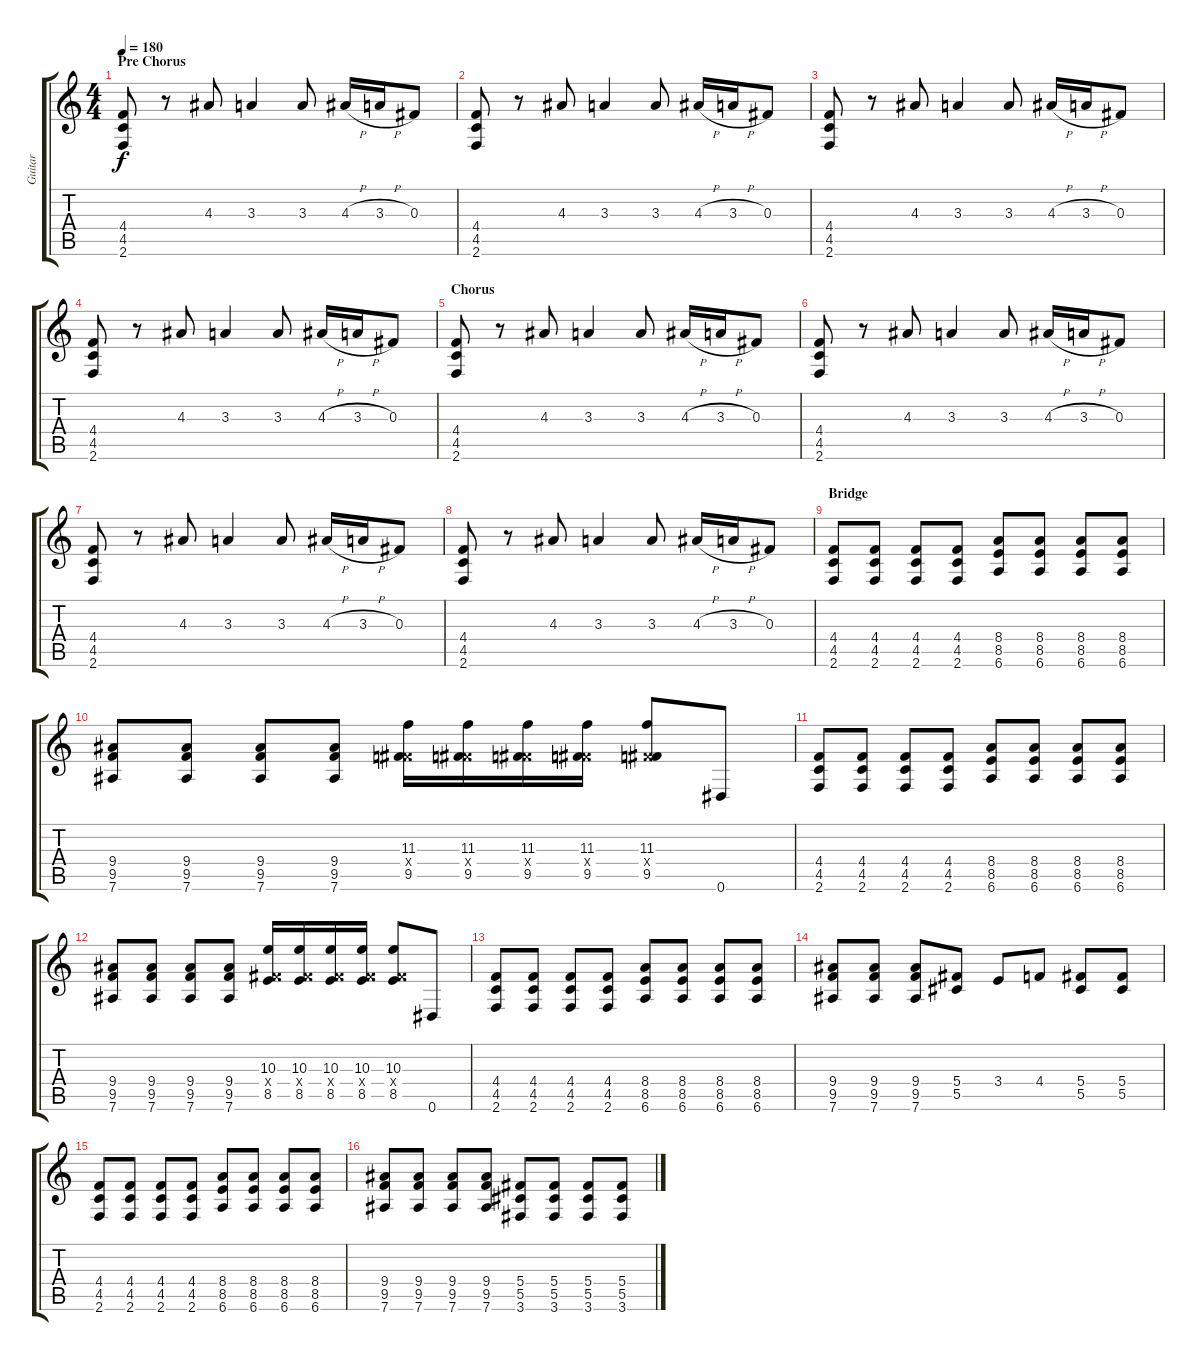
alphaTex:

\track ("Guitar" "Guitar") {instrument distortionguitar}
\staff {score tabs}
\tuning (Eb4 Bb3 Gb3 Db3 Ab2 Eb2) {hide}
\ts (4 4)
\section ("" "Pre Chorus")
\tempo 180
\clef g2
\ks c
(4.4 4.5 2.6).8{dy f} r.8 4.3.8 3.3.4 3.3.8 4.3{h}.16 3.3{h}.16 0.3.8 |
(4.4 4.5 2.6).8 r.8 4.3.8 3.3.4 3.3.8 4.3{h}.16 3.3{h}.16 0.3.8 |
(4.4 4.5 2.6).8 r.8 4.3.8 3.3.4 3.3.8 4.3{h}.16 3.3{h}.16 0.3.8 |
(4.4 4.5 2.6).8 r.8 4.3.8 3.3.4 3.3.8 4.3{h}.16 3.3{h}.16 0.3.8 |
\section ("" "Chorus")
(4.4 4.5 2.6).8 r.8 4.3.8 3.3.4 3.3.8 4.3{h}.16 3.3{h}.16 0.3.8 |
(4.4 4.5 2.6).8 r.8 4.3.8 3.3.4 3.3.8 4.3{h}.16 3.3{h}.16 0.3.8 |
(4.4 4.5 2.6).8 r.8 4.3.8 3.3.4 3.3.8 4.3{h}.16 3.3{h}.16 0.3.8 |
(4.4 4.5 2.6).8 r.8 4.3.8 3.3.4 3.3.8 4.3{h}.16 3.3{h}.16 0.3.8 |
\section ("" "Bridge")
(4.4 4.5 2.6).8 (4.4 4.5 2.6).8 (4.4 4.5 2.6).8 (4.4 4.5 2.6).8 (8.4 8.5 6.6).8 (8.4 8.5 6.6).8 (8.4 8.5 6.6).8 (8.4 8.5 6.6).8 |
(9.4 9.5 7.6).8 (9.4 9.5 7.6).8 (9.4 9.5 7.6).8 (9.4 9.5 7.6).8 (11.3 5.4{x} 9.5).16 (11.3 5.4{x} 9.5).16 (11.3 5.4{x} 9.5).16 (11.3 5.4{x} 9.5).16 (11.3 5.4{x} 9.5).8 0.6.8 |
(4.4 4.5 2.6).8 (4.4 4.5 2.6).8 (4.4 4.5 2.6).8 (4.4 4.5 2.6).8 (8.4 8.5 6.6).8 (8.4 8.5 6.6).8 (8.4 8.5 6.6).8 (8.4 8.5 6.6).8 |
(9.4 9.5 7.6).8 (9.4 9.5 7.6).8 (9.4 9.5 7.6).8 (9.4 9.5 7.6).8 (10.3 5.4{x} 8.5).16 (10.3 5.4{x} 8.5).16 (10.3 5.4{x} 8.5).16 (10.3 5.4{x} 8.5).16 (10.3 5.4{x} 8.5).8 0.6.8 |
(4.4 4.5 2.6).8 (4.4 4.5 2.6).8 (4.4 4.5 2.6).8 (4.4 4.5 2.6).8 (8.4 8.5 6.6).8 (8.4 8.5 6.6).8 (8.4 8.5 6.6).8 (8.4 8.5 6.6).8 |
(9.4 9.5 7.6).8 (9.4 9.5 7.6).8 (9.4 9.5 7.6).8 (5.4 5.5).8 3.4.8 4.4.8 (5.4 5.5).8 (5.4 5.5).8 |
(4.4 4.5 2.6).8 (4.4 4.5 2.6).8 (4.4 4.5 2.6).8 (4.4 4.5 2.6).8 (8.4 8.5 6.6).8 (8.4 8.5 6.6).8 (8.4 8.5 6.6).8 (8.4 8.5 6.6).8 |
(9.4 9.5 7.6).8 (9.4 9.5 7.6).8 (9.4 9.5 7.6).8 (9.4 9.5 7.6).8 (5.4 5.5 3.6).8 (5.4 5.5 3.6).8 (5.4 5.5 3.6).8 (5.4 5.5 3.6).8
